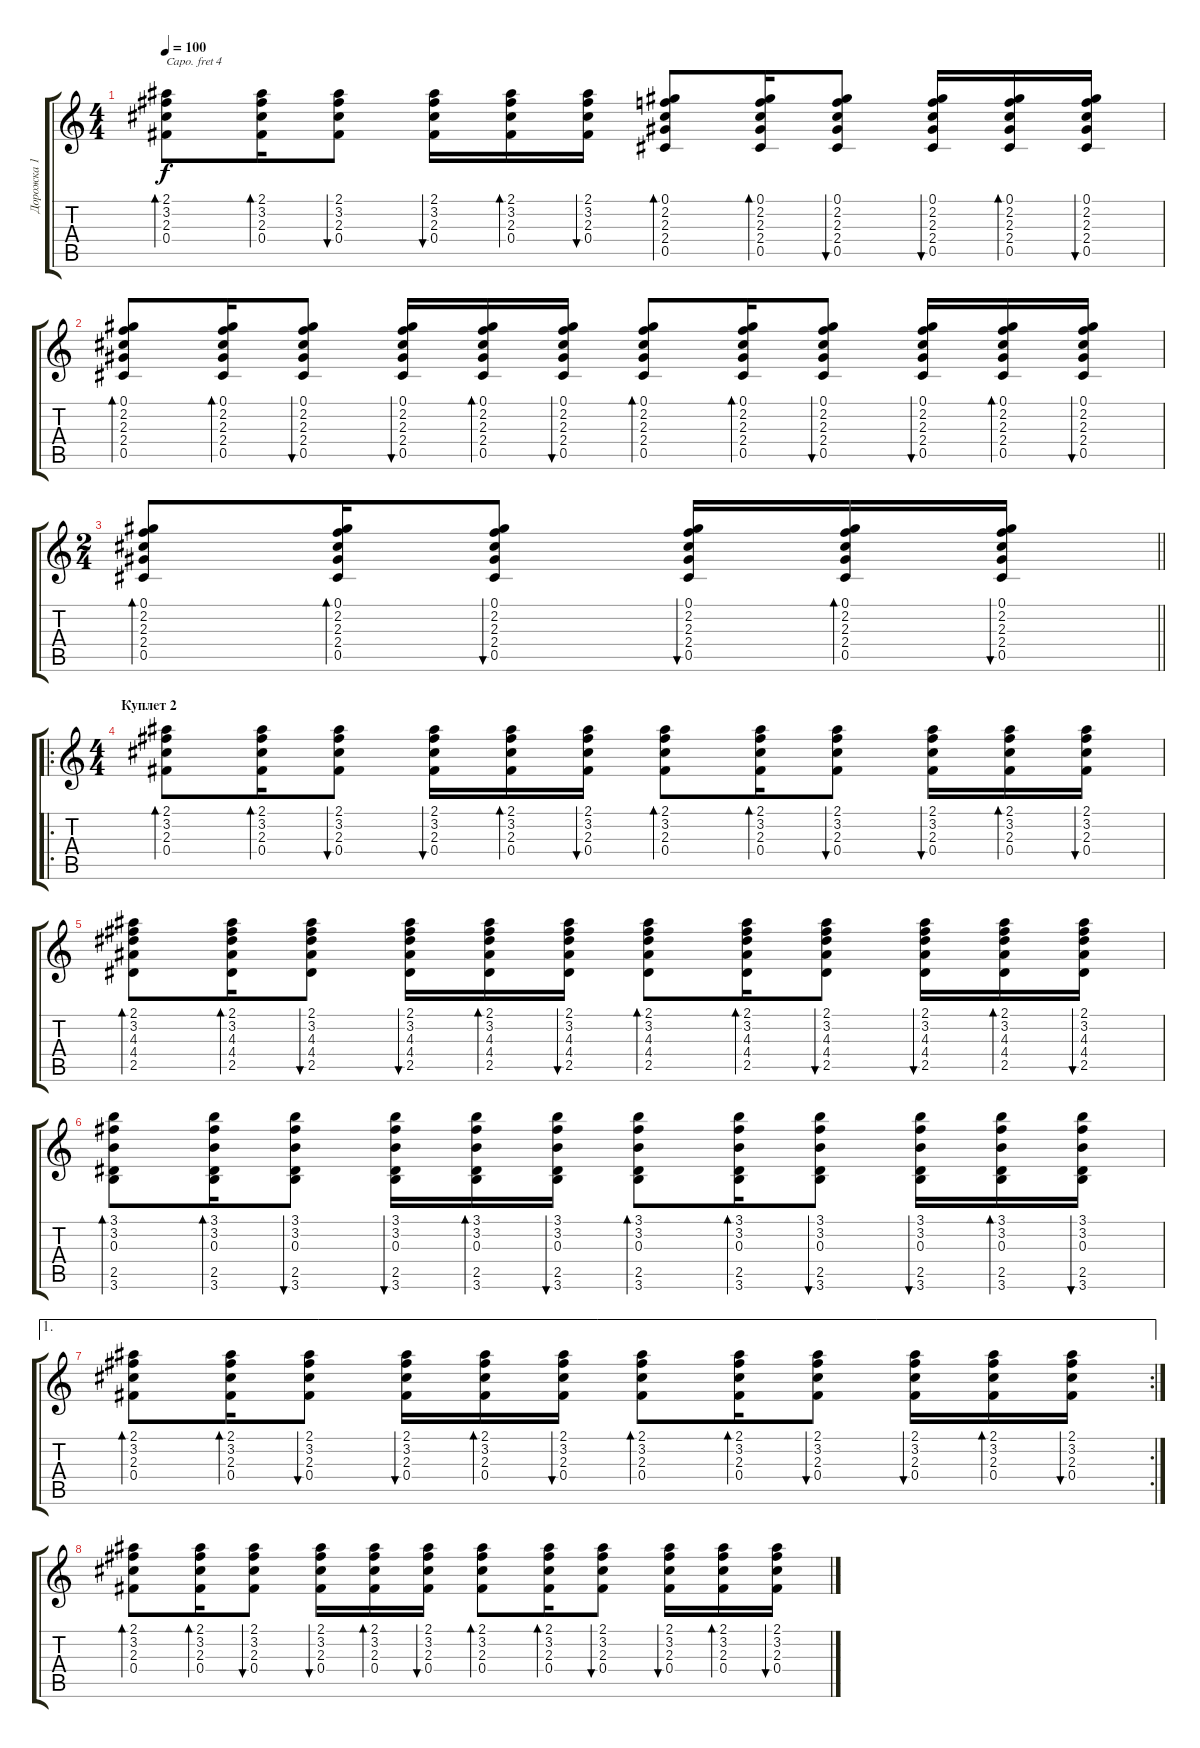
\track ("Дорожка 1" "Дорожка 1") {instrument acousticguitarsteel}
\staff {score tabs}
\capo 4
\tuning (E4 B3 G3 D3 A2 E2) {hide}
\ts (4 4)
\tempo 100
\clef g2
\ks c
(2.1 3.2 2.3 0.4).8{bd 60 dy f} (2.1 3.2 2.3 0.4).16{bd 60} (2.1 3.2 2.3 0.4).8{bu 60} (2.1 3.2 2.3 0.4).16{bu 60} (2.1 3.2 2.3 0.4).16{bd 60} (2.1 3.2 2.3 0.4).16{bu 60} (0.1 2.2 2.3 2.4 0.5).8{bd 60} (0.1 2.2 2.3 2.4 0.5).16{bd 60} (0.1 2.2 2.3 2.4 0.5).8{bu 60} (0.1 2.2 2.3 2.4 0.5).16{bu 60} (0.1 2.2 2.3 2.4 0.5).16{bd 60} (0.1 2.2 2.3 2.4 0.5).16{bu 60} |
(0.1 2.2 2.3 2.4 0.5).8{bd 60} (0.1 2.2 2.3 2.4 0.5).16{bd 60} (0.1 2.2 2.3 2.4 0.5).8{bu 60} (0.1 2.2 2.3 2.4 0.5).16{bu 60} (0.1 2.2 2.3 2.4 0.5).16{bd 60} (0.1 2.2 2.3 2.4 0.5).16{bu 60} (0.1 2.2 2.3 2.4 0.5).8{bd 60} (0.1 2.2 2.3 2.4 0.5).16{bd 60} (0.1 2.2 2.3 2.4 0.5).8{bu 60} (0.1 2.2 2.3 2.4 0.5).16{bu 60} (0.1 2.2 2.3 2.4 0.5).16{bd 60} (0.1 2.2 2.3 2.4 0.5).16{bu 60} |
\ts (2 4)
\barLineRight lightlight
(0.1 2.2 2.3 2.4 0.5).8{bd 60} (0.1 2.2 2.3 2.4 0.5).16{bd 60} (0.1 2.2 2.3 2.4 0.5).8{bu 60} (0.1 2.2 2.3 2.4 0.5).16{bu 60} (0.1 2.2 2.3 2.4 0.5).16{bd 60} (0.1 2.2 2.3 2.4 0.5).16{bu 60} |
\ro
\ts (4 4)
\section ("" "Куплет 2")
(2.1 3.2 2.3 0.4).8{bd 60} (2.1 3.2 2.3 0.4).16{bd 60} (2.1 3.2 2.3 0.4).8{bu 60} (2.1 3.2 2.3 0.4).16{bu 60} (2.1 3.2 2.3 0.4).16{bd 60} (2.1 3.2 2.3 0.4).16{bu 60} (2.1 3.2 2.3 0.4).8{bd 60} (2.1 3.2 2.3 0.4).16{bd 60} (2.1 3.2 2.3 0.4).8{bu 60} (2.1 3.2 2.3 0.4).16{bu 60} (2.1 3.2 2.3 0.4).16{bd 60} (2.1 3.2 2.3 0.4).16{bu 60} |
(2.1 3.2 4.3 4.4 2.5).8{bd 60} (2.1 3.2 4.3 4.4 2.5).16{bd 60} (2.1 3.2 4.3 4.4 2.5).8{bu 60} (2.1 3.2 4.3 4.4 2.5).16{bu 60} (2.1 3.2 4.3 4.4 2.5).16{bd 60} (2.1 3.2 4.3 4.4 2.5).16{bu 60} (2.1 3.2 4.3 4.4 2.5).8{bd 60} (2.1 3.2 4.3 4.4 2.5).16{bd 60} (2.1 3.2 4.3 4.4 2.5).8{bu 60} (2.1 3.2 4.3 4.4 2.5).16{bu 60} (2.1 3.2 4.3 4.4 2.5).16{bd 60} (2.1 3.2 4.3 4.4 2.5).16{bu 60} |
(3.1 3.2 0.3 2.5 3.6).8{bd 60} (3.1 3.2 0.3 2.5 3.6).16{bd 60} (3.1 3.2 0.3 2.5 3.6).8{bu 60} (3.1 3.2 0.3 2.5 3.6).16{bu 60} (3.1 3.2 0.3 2.5 3.6).16{bd 60} (3.1 3.2 0.3 2.5 3.6).16{bu 60} (3.1 3.2 0.3 2.5 3.6).8{bd 60} (3.1 3.2 0.3 2.5 3.6).16{bd 60} (3.1 3.2 0.3 2.5 3.6).8{bu 60} (3.1 3.2 0.3 2.5 3.6).16{bu 60} (3.1 3.2 0.3 2.5 3.6).16{bd 60} (3.1 3.2 0.3 2.5 3.6).16{bu 60} |
\ae 1
\rc 2
(2.1 3.2 2.3 0.4).8{bd 60} (2.1 3.2 2.3 0.4).16{bd 60} (2.1 3.2 2.3 0.4).8{bu 60} (2.1 3.2 2.3 0.4).16{bu 60} (2.1 3.2 2.3 0.4).16{bd 60} (2.1 3.2 2.3 0.4).16{bu 60} (2.1 3.2 2.3 0.4).8{bd 60} (2.1 3.2 2.3 0.4).16{bd 60} (2.1 3.2 2.3 0.4).8{bu 60} (2.1 3.2 2.3 0.4).16{bu 60} (2.1 3.2 2.3 0.4).16{bd 60} (2.1 3.2 2.3 0.4).16{bu 60} |
(2.1 3.2 2.3 0.4).8{bd 60} (2.1 3.2 2.3 0.4).16{bd 60} (2.1 3.2 2.3 0.4).8{bu 60} (2.1 3.2 2.3 0.4).16{bu 60} (2.1 3.2 2.3 0.4).16{bd 60} (2.1 3.2 2.3 0.4).16{bu 60} (2.1 3.2 2.3 0.4).8{bd 60} (2.1 3.2 2.3 0.4).16{bd 60} (2.1 3.2 2.3 0.4).8{bu 60} (2.1 3.2 2.3 0.4).16{bu 60} (2.1 3.2 2.3 0.4).16{bd 60} (2.1 3.2 2.3 0.4).16{bu 60}
